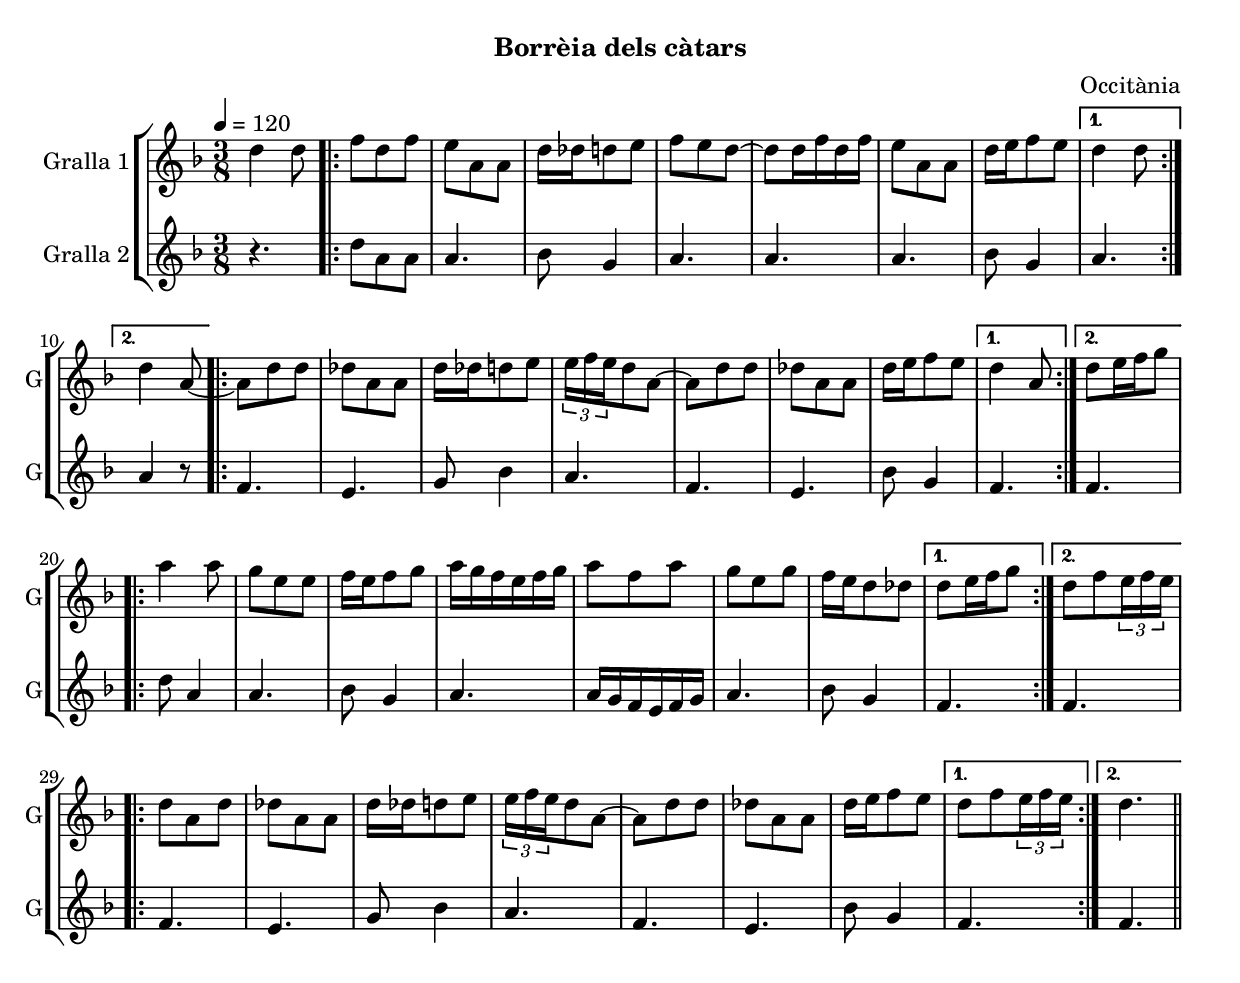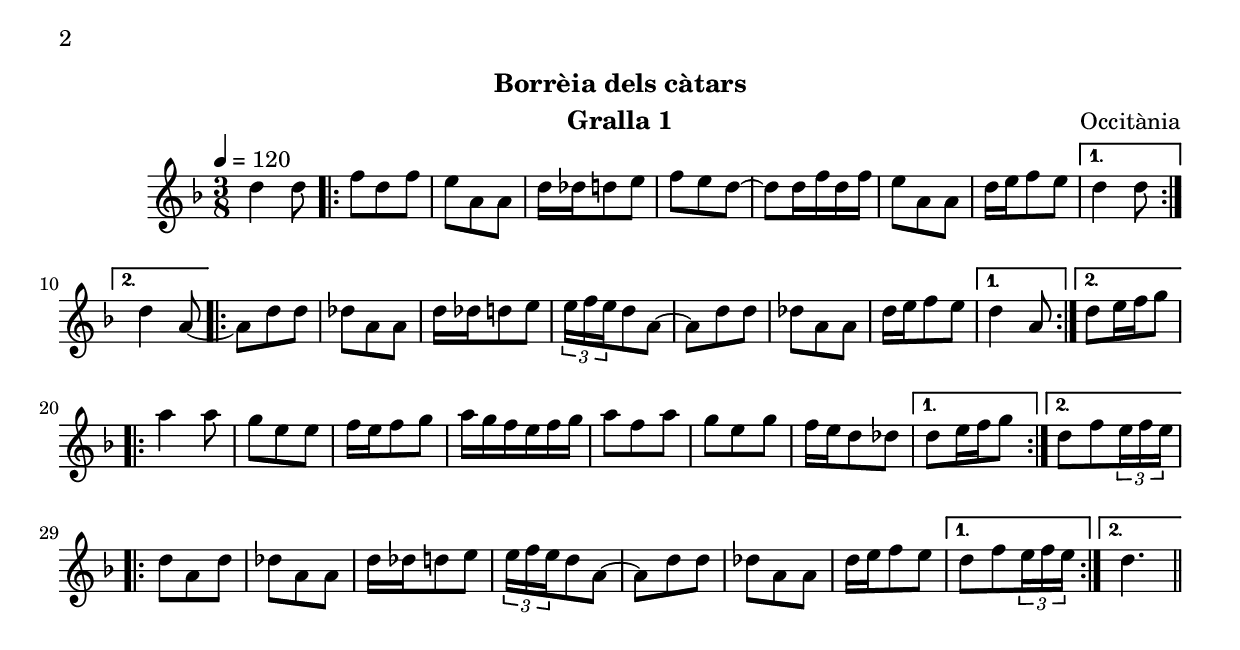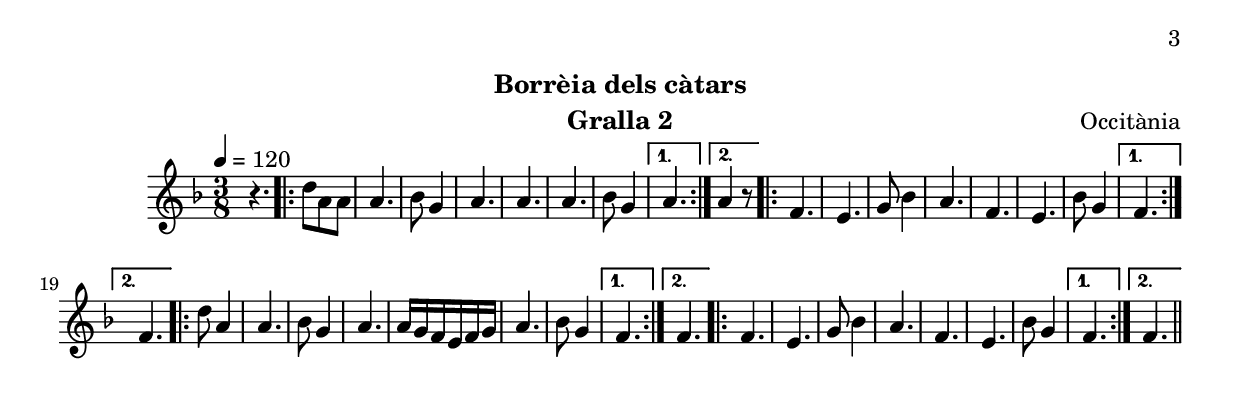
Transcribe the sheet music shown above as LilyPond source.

\version "2.22.1"

\header {
  dedication=""
  title="       "
  subtitle="Borrèia dels càtars"
  subsubtitle=""
  poet=""
  meter=""
  piece=""
  composer="Occitània"
  arranger=""
  opus=""
  instrument=""
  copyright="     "
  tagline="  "
}

liniaroAa =
\relative d''
{
  \tempo 4=120
  \clef treble
  \key f \major
  \time 3/8
  d4 d8  |
  \repeat volta 2 { f8 d f  |
  e8 a, a  |
  d16 des d8 e  |
  %05
  f8 e d ~  |
  d8 d16 f d f  |
  e8 a, a  |
  d16 e f8 e }
  \alternative { { d4 d8 }
  %10
  { d4 a8 ~ } }
  \repeat volta 2 { a8 d d  |
  des8 a a  |
  d16 des d8 e  |
  \times 2/3 { e16 f e } d8 a ~  |
  %15
  a8 d d  |
  des8 a a  |
  d16 e f8 e }
  \alternative { { d4 a8 }
  { d8 e16 f g8 } }
  %20
  \repeat volta 2 { a4 a8  |
  g8 e e  |
  f16 e f8 g  |
  a16 g f e f g  |
  a8 f a  |
  %25
  g8 e g  |
  f16 e d8 des }
  \alternative { { d8 e16 f g8 }
  { d8 f \times 2/3 { e16 f e } } }
  \repeat volta 2 { d8 a d  |
  %30
  des8 a a  |
  d16 des d8 e  |
  \times 2/3 { e16 f e } d8 a ~  |
  a8 d d  |
  des8 a a  |
  %35
  d16 e f8 e }
  \alternative { { d8 f \times 2/3 { e16 f e } }
  { d4. } } \bar "||"
}

liniaroAb =
\relative d''
{
  \tempo 4=120
  \clef treble
  \key f \major
  \time 3/8
  r4.  |
  \repeat volta 2 { d8 a a  |
  a4.  |
  bes8 g4  |
  %05
  a4.  |
  a4.  |
  a4.  |
  bes8 g4 }
  \alternative { { a4. }
  %10
  { a4 r8 } }
  \repeat volta 2 { f4.  |
  e4.  |
  g8 bes4  |
  a4.  |
  %15
  f4.  |
  e4.  |
  bes'8 g4 }
  \alternative { { f4. }
  { f4. } }
  %20
  \repeat volta 2 { d'8 a4  |
  a4.  |
  bes8 g4  |
  a4.  |
  a16 g f e f g  |
  %25
  a4.  |
  bes8 g4 }
  \alternative { { f4. }
  { f4. } }
  \repeat volta 2 { f4.  |
  %30
  e4.  |
  g8 bes4  |
  a4.  |
  f4.  |
  e4.  |
  %35
  bes'8 g4 }
  \alternative { { f4. }
  { f4. } } \bar "||"
}

\bookpart {
  \score {
    \new StaffGroup {
      \override Score.RehearsalMark #'self-alignment-X = #LEFT
      <<
        \new Staff \with {instrumentName = #"Gralla 1" shortInstrumentName = #"G"} \liniaroAa
        \new Staff \with {instrumentName = #"Gralla 2" shortInstrumentName = #"G"} \liniaroAb
      >>
    }
    \layout {}
  }
  \score { \unfoldRepeats
    \new StaffGroup {
      \override Score.RehearsalMark #'self-alignment-X = #LEFT
      <<
        \new Staff \with {instrumentName = #"Gralla 1" shortInstrumentName = #"G"} \liniaroAa
        \new Staff \with {instrumentName = #"Gralla 2" shortInstrumentName = #"G"} \liniaroAb
      >>
    }
    \midi {}
  }
}

\bookpart {
  \header {instrument="Gralla 1"}
  \score {
    \new StaffGroup {
      \override Score.RehearsalMark #'self-alignment-X = #LEFT
      <<
        \new Staff \liniaroAa
      >>
    }
    \layout {}
  }
  \score { \unfoldRepeats
    \new StaffGroup {
      \override Score.RehearsalMark #'self-alignment-X = #LEFT
      <<
        \new Staff \liniaroAa
      >>
    }
    \midi {}
  }
}

\bookpart {
  \header {instrument="Gralla 2"}
  \score {
    \new StaffGroup {
      \override Score.RehearsalMark #'self-alignment-X = #LEFT
      <<
        \new Staff \liniaroAb
      >>
    }
    \layout {}
  }
  \score { \unfoldRepeats
    \new StaffGroup {
      \override Score.RehearsalMark #'self-alignment-X = #LEFT
      <<
        \new Staff \liniaroAb
      >>
    }
    \midi {}
  }
}

